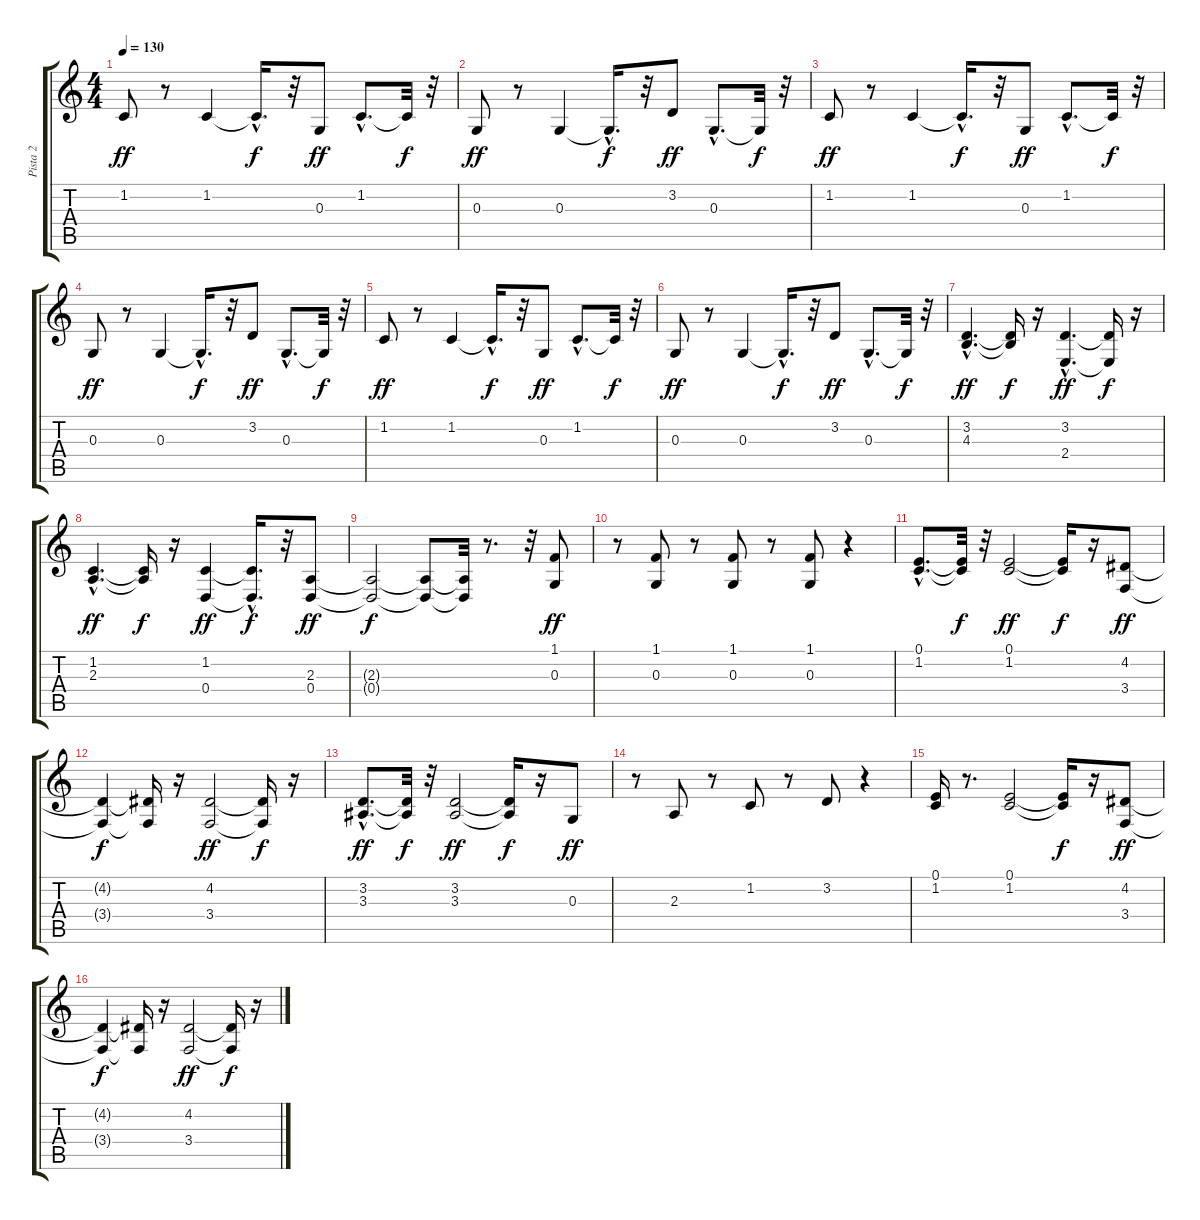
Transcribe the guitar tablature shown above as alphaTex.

\track ("Pista 2" "Pista 2") {instrument acousticgrandpiano}
\staff {score tabs}
\tuning (E4 B3 G3 D3 A2 E2) {hide}
\ts (4 4)
\tempo 130
\clef g2
\ks c
1.2.8{dy ff} r.8 1.2.4 1.2{hac t}.16{d dy f} r.32 0.3.8{dy ff} 1.2{hac}.8{d} 1.2{t}.32{dy f} r.32 |
0.3.8{dy ff} r.8 0.3.4 0.3{hac t}.16{d dy f} r.32 3.2.8{dy ff} 0.3{hac}.8{d} 0.3{t}.32{dy f} r.32 |
1.2.8{dy ff} r.8 1.2.4 1.2{hac t}.16{d dy f} r.32 0.3.8{dy ff} 1.2{hac}.8{d} 1.2{t}.32{dy f} r.32 |
0.3.8{dy ff} r.8 0.3.4 0.3{hac t}.16{d dy f} r.32 3.2.8{dy ff} 0.3{hac}.8{d} 0.3{t}.32{dy f} r.32 |
1.2.8{dy ff} r.8 1.2.4 1.2{hac t}.16{d dy f} r.32 0.3.8{dy ff} 1.2{hac}.8{d} 1.2{t}.32{dy f} r.32 |
0.3.8{dy ff} r.8 0.3.4 0.3{hac t}.16{d dy f} r.32 3.2.8{dy ff} 0.3{hac}.8{d} 0.3{t}.32{dy f} r.32 |
(3.2{hac} 4.3{hac}).4{d dy ff} (3.2{t} 4.3{t}).16{dy f} r.16 (3.2{hac} 2.4{hac}).4{d dy ff} (3.2{t} 2.4{t}).16{dy f} r.16 |
(1.2{hac} 2.3{hac}).4{d dy ff} (1.2{t} 2.3{t}).16{dy f} r.16 (1.2 0.4).4{dy ff} (1.2{hac t} 0.4{hac t}).16{d dy f} r.32 (2.3 0.4).8{dy ff} |
(2.3{t} 0.4{t}).2{dy f} (2.3{t} 0.4{t}).8 (2.3{t} 0.4{t}).32 r.8{d} r.32 (1.1 0.3).8{dy ff} |
r.8 (1.1 0.3).8 r.8 (1.1 0.3).8 r.8 (1.1 0.3).8 r.4 |
(0.1{hac} 1.2{hac}).8{d} (0.1{t} 1.2{t}).32{dy f} r.32 (0.1 1.2).2{dy ff} (0.1{t} 1.2{t}).16{dy f} r.16 (4.2 3.4).8{dy ff} |
(4.2{t} 3.4{t}).4{dy f} (4.2{t} 3.4{t}).16 r.16 (4.2 3.4).2{dy ff} (4.2{t} 3.4{t}).16{dy f} r.16 |
(3.2{hac} 3.3{hac}).8{d dy ff} (3.2{t} 3.3{t}).32{dy f} r.32 (3.2 3.3).2{dy ff} (3.2{t} 3.3{t}).16{dy f} r.16 0.3.8{dy ff} |
r.8 2.3.8 r.8 1.2.8 r.8 3.2.8 r.4 |
(0.1 1.2).16 r.8{d} (0.1 1.2).2 (0.1{t} 1.2{t}).16{dy f} r.16 (4.2 3.4).8{dy ff} |
(4.2{t} 3.4{t}).4{dy f} (4.2{t} 3.4{t}).16 r.16 (4.2 3.4).2{dy ff} (4.2{t} 3.4{t}).16{dy f} r.16
